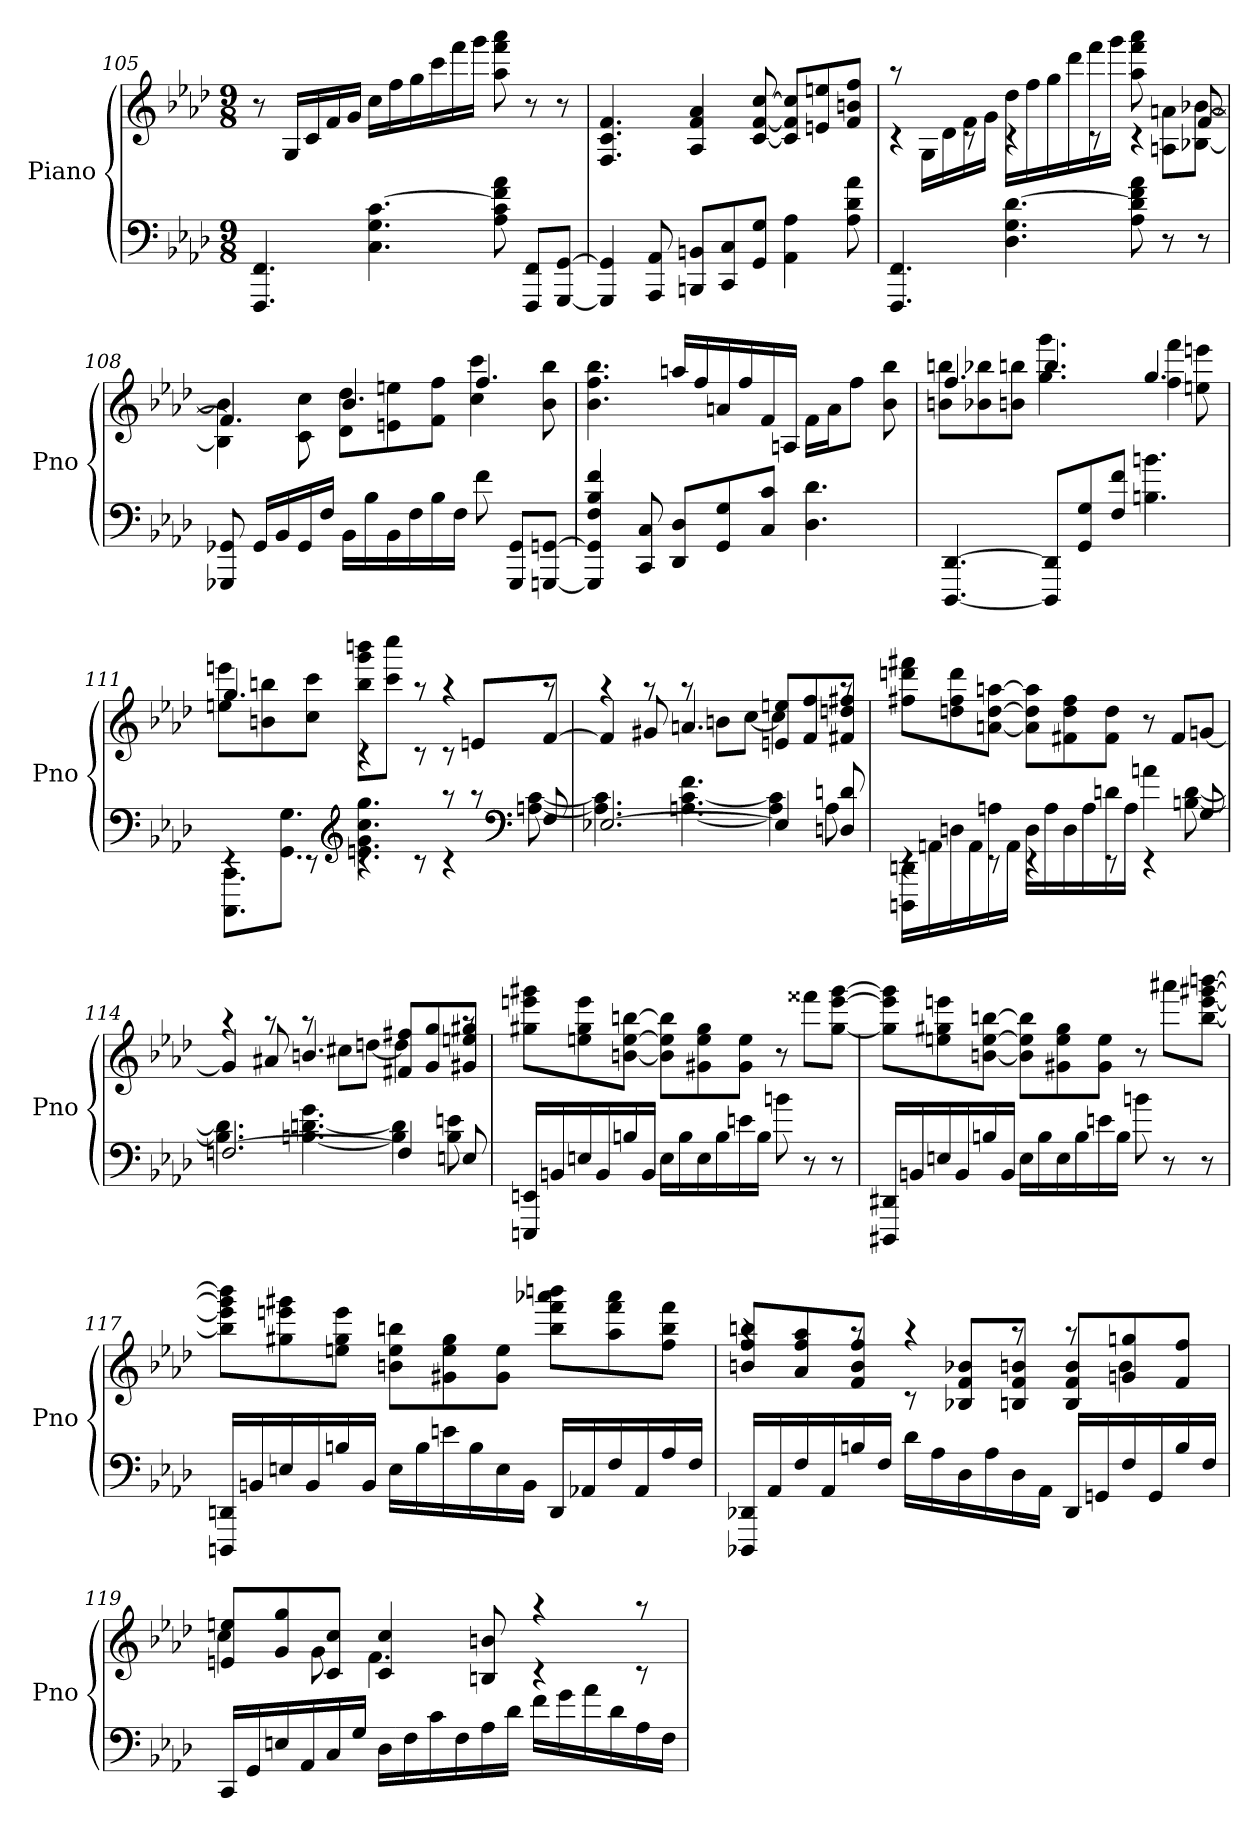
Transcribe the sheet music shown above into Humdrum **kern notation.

**kern	**kern
*part1	*part1
*staff2	*staff1
*I"Piano	*
*I'Pno	*
*clefF4	*clefG2
*k[b-e-a-d-]	*k[b-e-a-d-]
*M9/8	*M9/8
=105	=105
4.FFF 4.FF	8r
.	16GLL
.	16c
.	16f
.	16gJJ
4.C 4.G [4.c	16ccLL
.	16ff
.	16gg
.	16ccc
.	16fff
.	16gggJJ
8A- 8c] 8f 8a-	8aa- 8fff 8aaa-
8FFF 8FFL	8r
[8GGG [8GGJ	8r
=106	=106
4GGG] 4GG]	4.F 4.c 4.f
8AAA- 8AA-	.
8BBBn 8BBnL	4A- 4f 4a-
8CC 8C	.
8GG 8GJ	[8c [8f [8cc
4AA- 4A-	8c] 8f] 8cc]L
.	8en 8een
8A- 8d- 8a-	8f 8bn 8ffJ
=107	=107
*	*^
4.FFF 4.FF	4rc	8raa
.	.	16GLL
.	.	16d-
.	8rc	16f
.	.	16gJJ
4.D- 4.G [4.d-	4rc	16dd-LL
.	.	16ff
.	.	16gg
.	.	16ddd-
.	8rc	16fff
.	.	16gggJJ
8A- 8d-] 8f 8a-	4rc	8aa- 8fff 8aaa-
8r	.	8An 8anL
8r	[8f	[8B-X [8b-XJ
=108	=108	=108
8GGG-X 8GG-X	4.f]	4B-] 4b-]
16GG-LL	.	.
16BB-	.	.
16GG-	.	8c 8cc
16FJJ	.	.
16BB-LL	4.b-	8d- 8dd-L
16B-	.	.
16BB-	.	8en 8een
16F	.	.
16B-	.	8f 8ffJ
16FJJ	.	.
8f	4.ff	4cc 4ccc
8GGG- 8GG-L	.	.
[8GGGn [8GGnJ	.	8b- 8bb-
*	*v	*v
=109	=109
4GGG] 4GG] 4F 4B- 4f	4.b- 4.ff 4.bb-
8CC 8C	.
8DD- 8D-L	16aanLL
.	16ff
8GG 8G	16an
.	16ff
8C 8cJ	16f
.	16AnJJ
4.D- 4.d-	16fLL
.	16aJ
.	8ffJ
.	8b- 8bb-
=110	=110
*	*^
[4.DDD- [4.DD-	4.ff	8bn 8bbnL
.	.	8b-X 8bb-X
.	.	8bn 8bbnJ
8DDD-] 8DD-]L	4.bb	4.gg 4.ggg
8GG 8G	.	.
8F 8fJ	.	.
4.Bn 4.bn	4.gg	4ff 4fff
.	.	8een 8eeen
=111	=111	=111
*^	*	*
4rEE	8.CCC 8.CCL	4.gg	8een 8eeenL
.	.	.	8bn 8bbn
.	8.GG 8.GJ	.	.
8rEE	.	.	8cc 8cccJ
*clefG2	*	*	*
4rc	4.en 4.g 4.cc 4.gg	4rc	8bb 8ggg 8bbbnL
.	.	.	8ccc 8ccccJ
8rc	.	8rc	8raa
4rc	8raa	8rc	4raa
.	8raa	8enL	.
*clefF4	*	*	*
8F	[8An [8c	[8fJ	8raa
=112	=112	=112	=112
[2.E-X	4.A] 4.c]	4f]	4raa
.	.	8g#X	8raa
.	[4.An [4.c 4.f	4.an	8raa
.	.	.	8bnL
.	.	.	[8ccJ
4E-]	4A] 4c]	8en 8eenL	4cc]
.	.	8f 8ff	.
8Dn 8dn	8A	8f#X 8ddn 8ff#XJ	8raa
*	*	*v	*v
=113	=113	=113
4rEE	16DDDn 16DDnLL	8ff#X 8dddn 8fff#XL
.	16AAn	.
.	16Dn	8ddn 8ff# 8ddd
.	16AA	.
8rEE	16An	[8an [8dd [8aanJ
.	16AAJJ	.
4rEE	16DLL	8a] 8dd] 8aa]L
.	16A	.
.	16D	8f#X 8dd 8ff#
.	16A	.
8rEE	16dn	8f# 8ddJ
.	16AJJ	.
4rEE	4an	8r
.	.	8f#L
8G	[8Bn [8d	[8gnJ
=114	=114	=114
*	*	*^
[2.Fn	4.B] 4.d]	4g]	4raa
.	.	8a#X	8raa
.	[4.Bn [4.dn 4.g	4.bn	8raa
.	.	.	8cc#XL
.	.	.	[8ddnJ
4F]	4B] 4d]	8f#X 8ff#XL	4dd]
.	.	8g 8gg	.
8En	8B 8en	8g#X 8een 8gg#XJ	8raa
*v	*v	*	*
*	*v	*v
=115	=115
16EEEn 16EEnLL	8gg#X 8eeen 8ggg#XL
16BBn	.
16En	8een 8gg# 8eee
16BB	.
16Bn	[8bn [8ee [8bbnJ
16BBJJ	.
16ELL	8b] 8ee] 8bb]L
16B	.
16E	8g#X 8ee 8gg#
16B	.
16en	8g# 8eeJ
16BJJ	.
8bn	8r
8r	8fff##XL
8r	[8gg# [8eee [8ggg#J
=116	=116
16DDD#X 16DD#XLL	8gg#] 8eee] 8ggg#]L
16BBn	.
16En	8een 8gg#X 8eeen
16BB	.
16Bn	[8bn [8ee [8bbnJ
16BBJJ	.
16ELL	8b] 8ee] 8bb]L
16B	.
16E	8g#X 8ee 8gg#
16B	.
16en	8g# 8eeJ
16BJJ	.
8bn	8r
8r	8aaa#XL
8r	[8bb [8eee [8ggg#X [8bbbnJ
=117	=117
16DDDn 16DDnLL	8bb] 8eee] 8ggg#] 8bbb]L
16BBn	.
16En	8gg#X 8eeen 8ggg#X
16BB	.
16Bn	8een 8gg# 8eeeJ
16BBJJ	.
16ELL	8bn 8ee 8bbnL
16B	.
16en	8g#X 8ee 8gg#
16B	.
16E	8g# 8eeJ
16BBJJ	.
16DDLL	8bb 8fff 8aaa-X 8bbbnL
16AA-X	.
16F	8aa- 8fff 8aaa-
16AA-	.
16A-	8ff 8bb 8fffJ
16FJJ	.
=118	=118
*	*^
16DDD-X 16DD-XLL	8bn 8ff 8bbnL	4raa
16AA-	.	.
16F	8a- 8ff 8aa-	.
16AA-	.	.
16Bn	8f 8b 8ffJ	8raa
16FJJ	.	.
16d-LL	8rc	4raa
16A-	.	.
16D-	8B-X 8f 8b-XL	.
16A-	.	.
16D-	8Bn 8f 8bnJ	8raa
16AA-JJ	.	.
16DD-LL	8B 8f 8bL	8raa
16GGn	.	.
16F	8gn 8ggn	4b
16GG	.	.
16B	8f 8ffJ	.
16FJJ	.	.
=119	=119	=119
16CCLL	8en 8eenL	4cc
16GG	.	.
16En	8g 8gg	.
16AA-	.	.
16C	8c 8ccJ	8g
16GJJ	.	.
16D-LL	4c 4cc	4.f
16F	.	.
16c	.	.
16F	.	.
16A-	8Bn 8bn	.
16d-JJ	.	.
16fLL	4rc	4raa
16g	.	.
16a-	.	.
16d-	.	.
16A-	8rc	8raa
16FJJ	.	.
*	*v	*v
=	=
*-	*-
